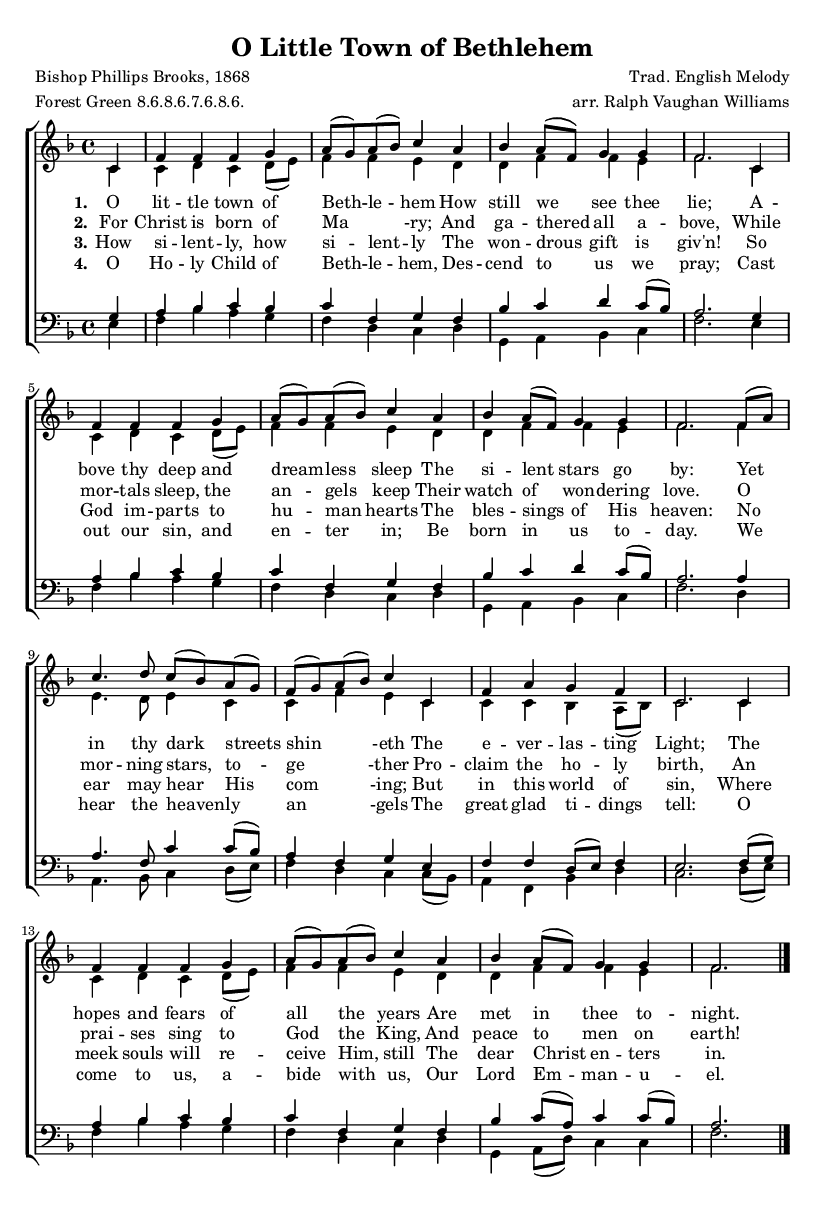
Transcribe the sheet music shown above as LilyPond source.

\header {
	filename = "o_little_town_2.ly"
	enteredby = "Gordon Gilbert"
	composer = "Trad. English Melody"
    arranger = "arr. Ralph Vaughan Williams"
	poet = "Bishop Phillips Brooks, 1868"
	date=""
	title = "O Little Town of Bethlehem"
	metre = "Forest Green 8.6.8.6.7.6.8.6."
	meter = \metre
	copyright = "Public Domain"
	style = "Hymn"
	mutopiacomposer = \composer
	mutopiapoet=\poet
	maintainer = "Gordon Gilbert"
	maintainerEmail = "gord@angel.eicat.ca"
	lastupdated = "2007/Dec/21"
}

\version "2.14.2"

\include "header.ly"

global= {
  \preamble
	\time 4/4
    \key g \major

     \partial 4
}

sop = \context Voice = "sop"    {
	\voiceOne
	d'4 g' g' g' a' b'8( a') b'( c'') d''4
	b' c'' b'8( g') a'4 a' g'2.
	d'4 g' g' g' a' b'8( a') b'( c'') d''4
	b' c'' b'8( g') a'4 a' g'2.
	g'8( b') d''4. e''8 d''( c'') b'( a') g'( a') b'( c'') d''4
	d'4 g' b' a' g' d'2.
	d'4 g' g' g' a' b'8( a') b'( c'') d''4
	b'4 c'' b'8( g') a'4 a' g'2. \bar "|."
	
}

alto=\context Voice = "alto"   {
	\voiceTwo
	d'4 d' e' d' e'8( fis') g'4 g' fis'
	e' e' g' g' fis' g'2.
	d'4 d' e' d' e'8( fis') g'4 g' fis'
	e' e' g' g' fis' g'2.
	g'4 fis'4. e'8 fis'4 d' d' g' fis'
	d'4 d' d' c' b8( c') d'2.
	d'4 d' e' d' e'8( fis') g'4 g' fis'
	e' e' g' g' fis' g'2.
}	
	
tenor = \context Voice = "tenor"   {
	\voiceOne
	a4 b c' d' c' d' g a
	g c' d' e' d'8( c') b2.
	a4 b c' d' c' d' g a
	g c' d' e' d'8( c') b2.
	b4 b4. g8 d'4 d'8( c') b4 g a
	fis4 g g e8( fis) g4 fis2.
	g8( a) b4 c' d' c' d' g a
	g4 c' d'8( b) d'4 d'8( c') b2.
}
	
bass = \context Voice = "bass"   {
	\voiceTwo
	fis4 g c' b a g e d
	e a, b, c d g2.
	fis4 g c' b a g e d
	e a, b, c d g2.
	e4 b,4. c8 d4 e8( fis) g4 e d
	d8( c) b,4 g, c e d2.
	e8( fis) g4 c' b a g e d
	e a, b,8( e) d4 d g2.
}
accomp=\chordmode {
 
}



stanzaa = \lyricmode {
	O lit -- tle town of Beth -- le -- hem
	How still we see thee lie;
	A -- bove thy deep and dream -- less sleep
	The si -- lent stars go by:
	Yet in thy dark streets shin \skip4 -eth
	The e -- ver -- las -- ting Light;
	The hopes and fears of all the years
	Are met in thee to -- night.
}

stanzab = \lyricmode {
	For Christ is born of Ma \skip4  -ry;
	And ga -- thered all a -- bove,
	While mor -- tals sleep, the an -- gels keep
	Their watch of won -- dering love.
	O mor -- ning stars, to -- ge \skip4 -ther
	Pro -- claim the ho -- ly birth,
	An prai -- ses sing to God the King,
	And peace to men on earth!
}

stanzac = \lyricmode {
	How si -- lent -- ly, how si -- lent -- ly
	The won -- drous gift is giv'n!
	So God im -- parts to hu -- man hearts
	The bles -- sings of His heaven:
	No ear may hear His com \skip4 -ing;
	But in this world of sin,
	Where meek souls will re -- ceive Him, still
	The dear Christ en -- ters in.
}

stanzad = \lyricmode {
	O Ho -- ly Child of Beth -- le -- hem,
	Des -- cend to us we pray;
	Cast out our sin, and en -- ter in;
	Be born in us to -- day.
	We hear the heaven -- ly an \skip4 -gels
	The great glad ti -- dings tell:
	O come to us, a -- bide with us,
	Our Lord Em -- man -- u -- el.
}
stanzae = \lyricmode {
	
}
stanzaf = \lyricmode {
	
}

\score {	\transpose g f
	   \context ChoirStaff <<
	       \context ChordNames \accomp
		 \unset ChoirStaff.melismaBusyProperties 
		\context Staff ="upper"  { \clef "G" <<
			\global
			\sop
			\alto
		>>}
       		
		\lyricsto "sop" \context Lyrics = "stanza-1" {
			\set stanza = "1."
				\stanzaa }
		\lyricsto "sop" \context Lyrics = "stanza-2" {
			\set stanza = "2."
				\stanzab }
		\lyricsto "sop" \context Lyrics = "stanza-3" {
			\set stanza = "3."
				\stanzac }
		\lyricsto "sop" \context Lyrics = "stanza-4" {
			\set stanza = "4."
				\stanzad }
	%	\lyricsto "sop" \context Lyrics = "stanza-5" {
	%		\set stanza = "5."
	%			\stanzae }
	%	\lyricsto "sop" \context Lyrics = "stanza-6" {
	%		\set stanza = "6."
	%			\stanzaf }
		\context Staff = "lower"  { \clef "F"<<
			\global
			\tenor
			\bass
		>>}
	>>
}

